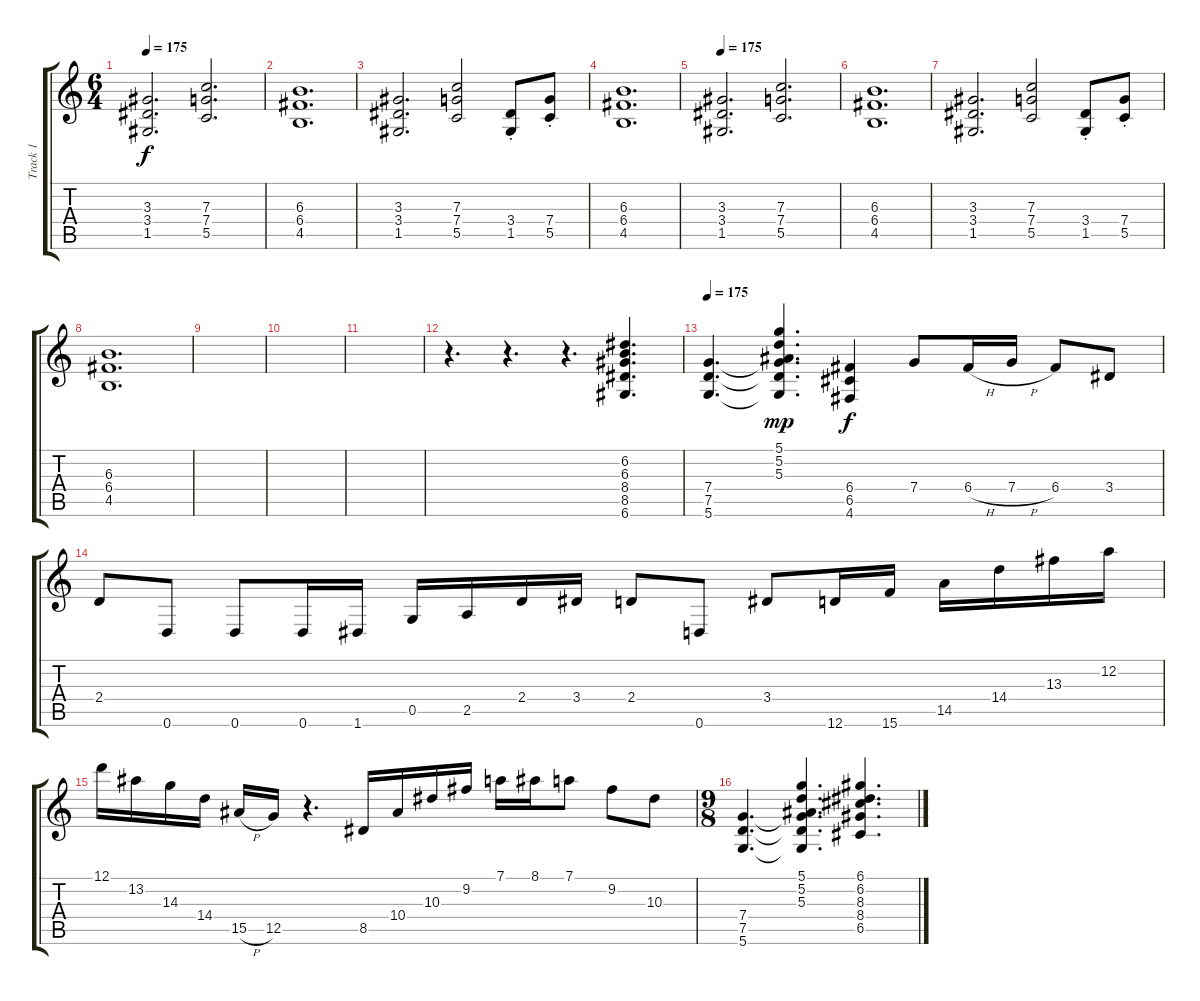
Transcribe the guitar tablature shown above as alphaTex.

\track ("Track 1" "Track 1") {instrument distortionguitar}
\staff {score tabs}
\tuning (D4 A3 F3 C3 G2 D2) {hide}
\ts (6 4)
\tempo 175
\clef g2
\ks c
(3.3 3.4 1.5).2{d dy f} (7.3 7.4 5.5).2{d} |
(6.3 6.4 4.5).1{d} |
(3.3 3.4 1.5).2{d} (7.3 7.4 5.5).2 (3.4{st} 1.5{st}).8 (7.4{st} 5.5{st}).8 |
(6.3 6.4 4.5).1{d} |
\tempo 175
(3.3 3.4 1.5).2{d} (7.3 7.4 5.5).2{d} |
(6.3 6.4 4.5).1{d} |
(3.3 3.4 1.5).2{d} (7.3 7.4 5.5).2 (3.4{st} 1.5{st}).8 (7.4{st} 5.5{st}).8 |
(6.3 6.4 4.5).1{d} |
|
|
|
r.4{d} r.4{d} r.4{d} (6.2 6.3 8.4 8.5 6.6).4{d} |
\tempo 175
(7.4 7.5 5.6).4{d} (5.1 5.2 5.3 7.4{t} 7.5{t} 5.6{t}).4{d dy mp} (6.4 6.5 4.6).4{dy f} 7.4.8 6.4{h}.16 7.4{h}.16 6.4.8 3.4.8 |
2.4.8 0.6.8 0.6.8 0.6.16 1.6.16 0.5.16 2.5.16 2.4.16 3.4.16 2.4.8 0.6.8 3.4.8 12.6.16 15.6.16 14.5.16 14.4.16 13.3.16 12.2.16 |
12.1.16 13.2.16 14.3.16 14.4.16 15.5{h}.16 12.5.16 r.4{d} 8.5.16 10.4.16 10.3.16 9.2.16 7.1.16 8.1.16 7.1.8 9.2.8 10.3.8 |
\ts (9 8)
(7.4 7.5 5.6).4{d} (5.1 5.2 5.3 7.4{t} 7.5{t} 5.6{t}).4{d} (6.1 6.2 8.3 8.4 6.5).4{d}
